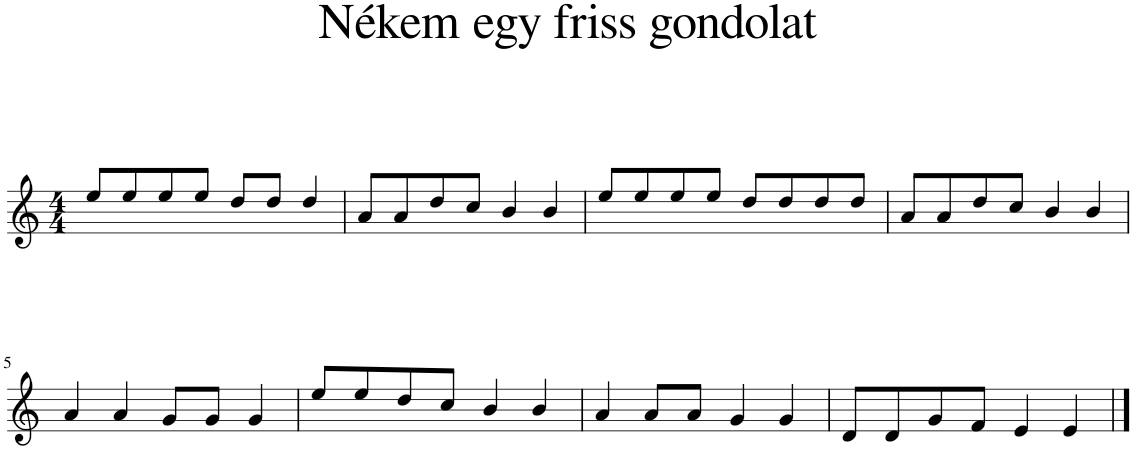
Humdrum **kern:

**kern
*part1
*staff1
*I"Piano
*I'Pno
*clefG2
*k[]
*M4/4
=1
8ee/L
8ee/
8ee/
8ee/J
8dd/L
8dd/J
4dd/
=2
8a/L
8a/
8dd/
8cc/J
4b/
4b/
=3
8ee/L
8ee/
8ee/
8ee/J
8dd/L
8dd/
8dd/
8dd/J
=4
8a/L
8a/
8dd/
8cc/J
4b/
4b/
!!LO:LB:g=z
=5
4a/
4a/
8g/L
8g/J
4g/
=6
8ee/L
8ee/
8dd/
8cc/J
4b/
4b/
=7
4a/
8a/L
8a/J
4g/
4g/
=8
8d/L
8d/
8g/
8f/J
4e/
4e/
==
*-
